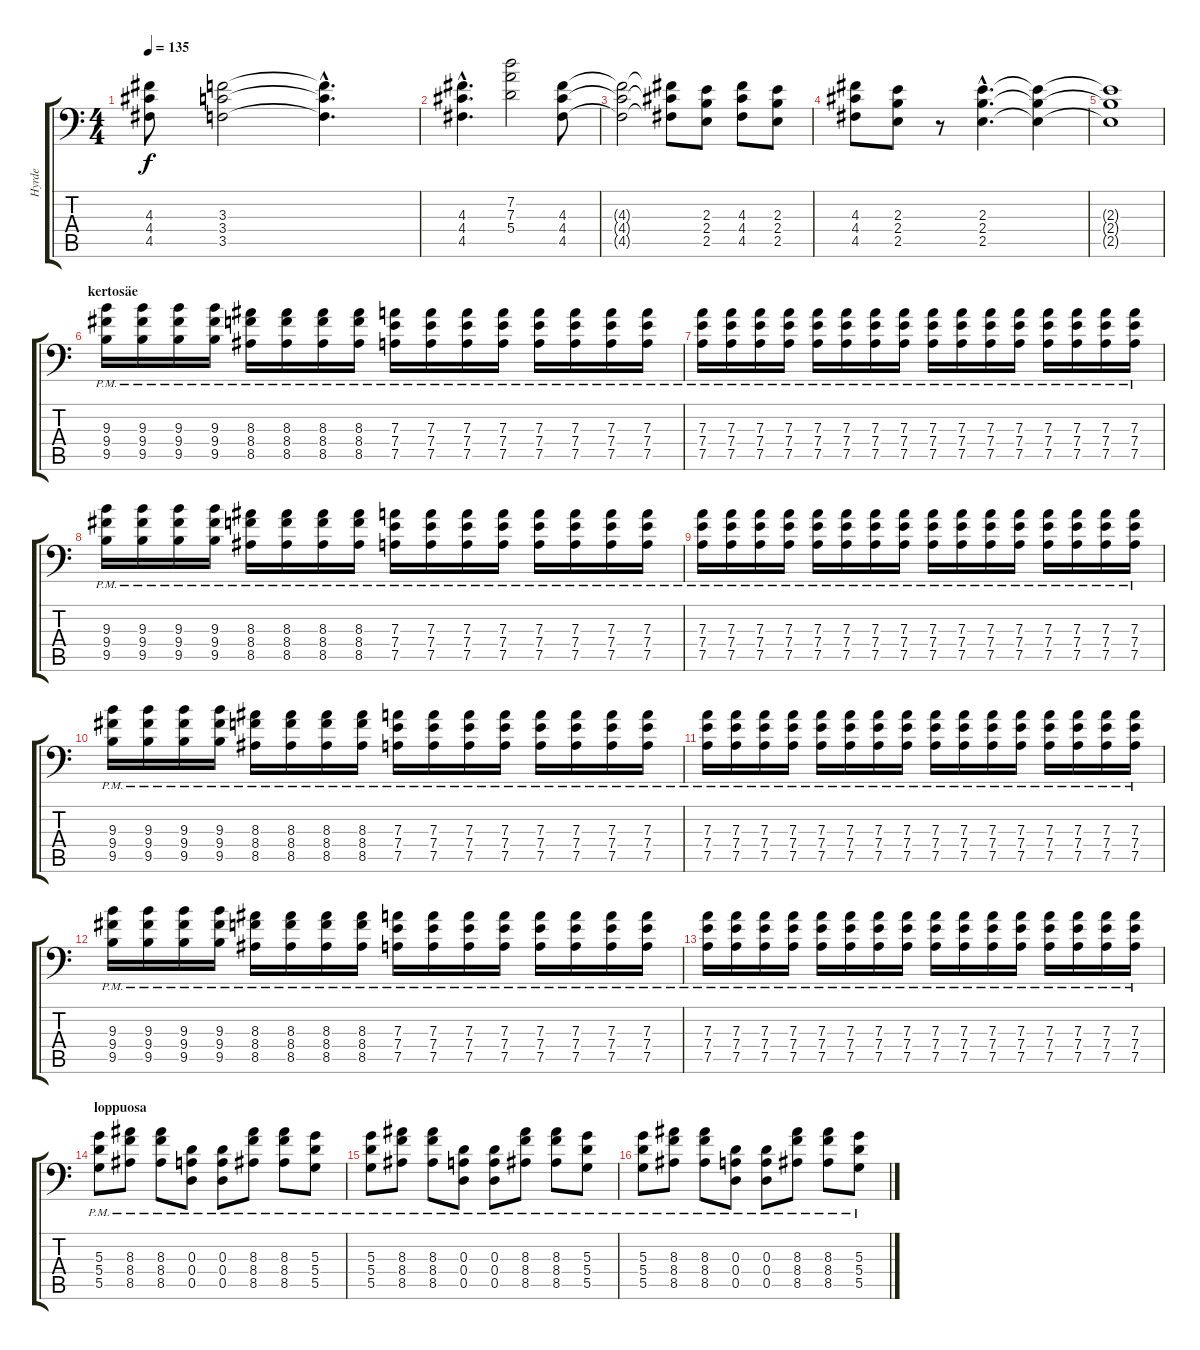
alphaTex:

\track ("Hyrde" "Hyrde") {instrument distortionguitar}
\staff {score tabs}
\tuning (B3 G3 D3 A2 D2 A1) {hide}
\ts (4 4)
\tempo 135
\clef f4
\ks c
(4.3{t} 4.4{t} 4.5{t}).8{dy f} (3.3 3.4 3.5).2 (3.3{hac t} 3.4{hac t} 3.5{hac t}).4{d} |
(4.3{hac} 4.4{hac} 4.5{hac}).4{d} (7.2 7.3 5.4).2 (4.3 4.4 4.5).8 |
(4.3{t} 4.4{t} 4.5{t}).2 (4.3{t} 4.4{t} 4.5{t}).8 (2.3 2.4 2.5).8 (4.3 4.4 4.5).8 (2.3 2.4 2.5).8 |
(4.3 4.4 4.5).8 (2.3 2.4 2.5).8 r.8 (2.3{hac} 2.4{hac} 2.5{hac}).4{d} (2.3{t} 2.4{t} 2.5{t}).4 |
(2.3{t} 2.4{t} 2.5{t}).1 |
\section ("" "kertosäe")
(9.3{pm} 9.4{pm} 9.5{pm}).16 (9.3{pm} 9.4{pm} 9.5{pm}).16 (9.3{pm} 9.4{pm} 9.5{pm}).16 (9.3{pm} 9.4{pm} 9.5{pm}).16 (8.3{pm} 8.4{pm} 8.5{pm}).16 (8.3{pm} 8.4{pm} 8.5{pm}).16 (8.3{pm} 8.4{pm} 8.5{pm}).16 (8.3{pm} 8.4{pm} 8.5{pm}).16 (7.3{pm} 7.4{pm} 7.5{pm}).16 (7.3{pm} 7.4{pm} 7.5{pm}).16 (7.3{pm} 7.4{pm} 7.5{pm}).16 (7.3{pm} 7.4{pm} 7.5{pm}).16 (7.3{pm} 7.4{pm} 7.5{pm}).16 (7.3{pm} 7.4{pm} 7.5{pm}).16 (7.3{pm} 7.4{pm} 7.5{pm}).16 (7.3{pm} 7.4{pm} 7.5{pm}).16 |
(7.3{pm} 7.4{pm} 7.5{pm}).16 (7.3{pm} 7.4{pm} 7.5{pm}).16 (7.3{pm} 7.4{pm} 7.5{pm}).16 (7.3{pm} 7.4{pm} 7.5{pm}).16 (7.3{pm} 7.4{pm} 7.5{pm}).16 (7.3{pm} 7.4{pm} 7.5{pm}).16 (7.3{pm} 7.4{pm} 7.5{pm}).16 (7.3{pm} 7.4{pm} 7.5{pm}).16 (7.3{pm} 7.4{pm} 7.5{pm}).16 (7.3{pm} 7.4{pm} 7.5{pm}).16 (7.3{pm} 7.4{pm} 7.5{pm}).16 (7.3{pm} 7.4{pm} 7.5{pm}).16 (7.3{pm} 7.4{pm} 7.5{pm}).16 (7.3{pm} 7.4{pm} 7.5{pm}).16 (7.3{pm} 7.4{pm} 7.5{pm}).16 (7.3{pm} 7.4{pm} 7.5{pm}).16 |
(9.3{pm} 9.4{pm} 9.5{pm}).16 (9.3{pm} 9.4{pm} 9.5{pm}).16 (9.3{pm} 9.4{pm} 9.5{pm}).16 (9.3{pm} 9.4{pm} 9.5{pm}).16 (8.3{pm} 8.4{pm} 8.5{pm}).16 (8.3{pm} 8.4{pm} 8.5{pm}).16 (8.3{pm} 8.4{pm} 8.5{pm}).16 (8.3{pm} 8.4{pm} 8.5{pm}).16 (7.3{pm} 7.4{pm} 7.5{pm}).16 (7.3{pm} 7.4{pm} 7.5{pm}).16 (7.3{pm} 7.4{pm} 7.5{pm}).16 (7.3{pm} 7.4{pm} 7.5{pm}).16 (7.3{pm} 7.4{pm} 7.5{pm}).16 (7.3{pm} 7.4{pm} 7.5{pm}).16 (7.3{pm} 7.4{pm} 7.5{pm}).16 (7.3{pm} 7.4{pm} 7.5{pm}).16 |
(7.3{pm} 7.4{pm} 7.5{pm}).16 (7.3{pm} 7.4{pm} 7.5{pm}).16 (7.3{pm} 7.4{pm} 7.5{pm}).16 (7.3{pm} 7.4{pm} 7.5{pm}).16 (7.3{pm} 7.4{pm} 7.5{pm}).16 (7.3{pm} 7.4{pm} 7.5{pm}).16 (7.3{pm} 7.4{pm} 7.5{pm}).16 (7.3{pm} 7.4{pm} 7.5{pm}).16 (7.3{pm} 7.4{pm} 7.5{pm}).16 (7.3{pm} 7.4{pm} 7.5{pm}).16 (7.3{pm} 7.4{pm} 7.5{pm}).16 (7.3{pm} 7.4{pm} 7.5{pm}).16 (7.3{pm} 7.4{pm} 7.5{pm}).16 (7.3{pm} 7.4{pm} 7.5{pm}).16 (7.3{pm} 7.4{pm} 7.5{pm}).16 (7.3{pm} 7.4{pm} 7.5{pm}).16 |
(9.3{pm} 9.4{pm} 9.5{pm}).16 (9.3{pm} 9.4{pm} 9.5{pm}).16 (9.3{pm} 9.4{pm} 9.5{pm}).16 (9.3{pm} 9.4{pm} 9.5{pm}).16 (8.3{pm} 8.4{pm} 8.5{pm}).16 (8.3{pm} 8.4{pm} 8.5{pm}).16 (8.3{pm} 8.4{pm} 8.5{pm}).16 (8.3{pm} 8.4{pm} 8.5{pm}).16 (7.3{pm} 7.4{pm} 7.5{pm}).16 (7.3{pm} 7.4{pm} 7.5{pm}).16 (7.3{pm} 7.4{pm} 7.5{pm}).16 (7.3{pm} 7.4{pm} 7.5{pm}).16 (7.3{pm} 7.4{pm} 7.5{pm}).16 (7.3{pm} 7.4{pm} 7.5{pm}).16 (7.3{pm} 7.4{pm} 7.5{pm}).16 (7.3{pm} 7.4{pm} 7.5{pm}).16 |
(7.3{pm} 7.4{pm} 7.5{pm}).16 (7.3{pm} 7.4{pm} 7.5{pm}).16 (7.3{pm} 7.4{pm} 7.5{pm}).16 (7.3{pm} 7.4{pm} 7.5{pm}).16 (7.3{pm} 7.4{pm} 7.5{pm}).16 (7.3{pm} 7.4{pm} 7.5{pm}).16 (7.3{pm} 7.4{pm} 7.5{pm}).16 (7.3{pm} 7.4{pm} 7.5{pm}).16 (7.3{pm} 7.4{pm} 7.5{pm}).16 (7.3{pm} 7.4{pm} 7.5{pm}).16 (7.3{pm} 7.4{pm} 7.5{pm}).16 (7.3{pm} 7.4{pm} 7.5{pm}).16 (7.3{pm} 7.4{pm} 7.5{pm}).16 (7.3{pm} 7.4{pm} 7.5{pm}).16 (7.3{pm} 7.4{pm} 7.5{pm}).16 (7.3{pm} 7.4{pm} 7.5{pm}).16 |
(9.3{pm} 9.4{pm} 9.5{pm}).16 (9.3{pm} 9.4{pm} 9.5{pm}).16 (9.3{pm} 9.4{pm} 9.5{pm}).16 (9.3{pm} 9.4{pm} 9.5{pm}).16 (8.3{pm} 8.4{pm} 8.5{pm}).16 (8.3{pm} 8.4{pm} 8.5{pm}).16 (8.3{pm} 8.4{pm} 8.5{pm}).16 (8.3{pm} 8.4{pm} 8.5{pm}).16 (7.3{pm} 7.4{pm} 7.5{pm}).16 (7.3{pm} 7.4{pm} 7.5{pm}).16 (7.3{pm} 7.4{pm} 7.5{pm}).16 (7.3{pm} 7.4{pm} 7.5{pm}).16 (7.3{pm} 7.4{pm} 7.5{pm}).16 (7.3{pm} 7.4{pm} 7.5{pm}).16 (7.3{pm} 7.4{pm} 7.5{pm}).16 (7.3{pm} 7.4{pm} 7.5{pm}).16 |
(7.3{pm} 7.4{pm} 7.5{pm}).16 (7.3{pm} 7.4{pm} 7.5{pm}).16 (7.3{pm} 7.4{pm} 7.5{pm}).16 (7.3{pm} 7.4{pm} 7.5{pm}).16 (7.3{pm} 7.4{pm} 7.5{pm}).16 (7.3{pm} 7.4{pm} 7.5{pm}).16 (7.3{pm} 7.4{pm} 7.5{pm}).16 (7.3{pm} 7.4{pm} 7.5{pm}).16 (7.3{pm} 7.4{pm} 7.5{pm}).16 (7.3{pm} 7.4{pm} 7.5{pm}).16 (7.3{pm} 7.4{pm} 7.5{pm}).16 (7.3{pm} 7.4{pm} 7.5{pm}).16 (7.3{pm} 7.4{pm} 7.5{pm}).16 (7.3{pm} 7.4{pm} 7.5{pm}).16 (7.3{pm} 7.4{pm} 7.5{pm}).16 (7.3{pm} 7.4{pm} 7.5{pm}).16 |
\section ("" "loppuosa")
(5.3{pm} 5.4{pm} 5.5{pm}).8 (8.3{pm} 8.4{pm} 8.5{pm}).8 (8.3{pm} 8.4{pm} 8.5{pm}).8 (0.3{pm} 0.4{pm} 0.5{pm}).8 (0.3{pm} 0.4{pm} 0.5{pm}).8 (8.3{pm} 8.4{pm} 8.5{pm}).8 (8.3{pm} 8.4{pm} 8.5{pm}).8 (5.3{pm} 5.4{pm} 5.5{pm}).8 |
(5.3{pm} 5.4{pm} 5.5{pm}).8 (8.3{pm} 8.4{pm} 8.5{pm}).8 (8.3{pm} 8.4{pm} 8.5{pm}).8 (0.3{pm} 0.4{pm} 0.5{pm}).8 (0.3{pm} 0.4{pm} 0.5{pm}).8 (8.3{pm} 8.4{pm} 8.5{pm}).8 (8.3{pm} 8.4{pm} 8.5{pm}).8 (5.3{pm} 5.4{pm} 5.5{pm}).8 |
(5.3{pm} 5.4{pm} 5.5{pm}).8 (8.3{pm} 8.4{pm} 8.5{pm}).8 (8.3{pm} 8.4{pm} 8.5{pm}).8 (0.3{pm} 0.4{pm} 0.5{pm}).8 (0.3{pm} 0.4{pm} 0.5{pm}).8 (8.3{pm} 8.4{pm} 8.5{pm}).8 (8.3{pm} 8.4{pm} 8.5{pm}).8 (5.3{pm} 5.4{pm} 5.5{pm}).8
